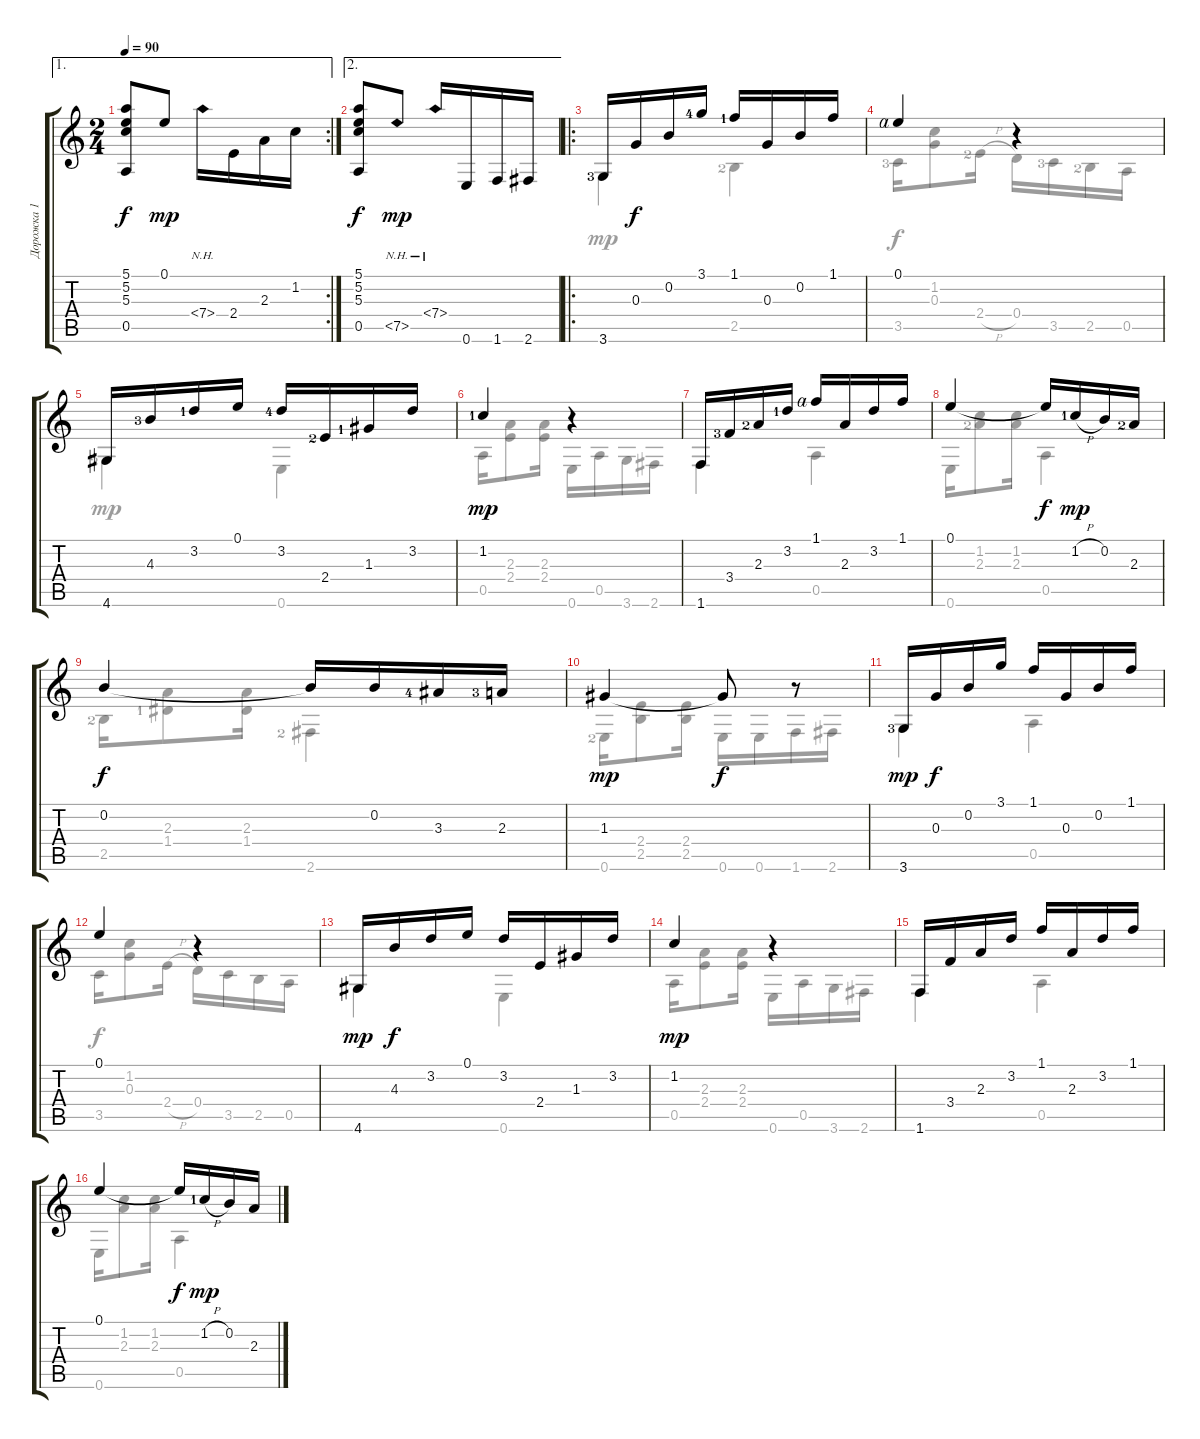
\track ("Дорожка 1" "Дорожка 1") {instrument acousticguitarsteel}
\staff {score tabs}
\tuning (E4 B3 G3 D3 A2 E2) {hide}
\voice
\ae 1
\rc 2
\ts (2 4)
\tempo 90
\clef g2
\ks c
(5.1 5.2 5.3 0.5).8{dy f} 0.1.8{dy mp} 7.4{nh}.16 2.4.16 2.3.16 1.2.16 |
\ae 2
(5.1 5.2 5.3 0.5).8{dy f} 7.5{nh}.8{dy mp} 7.4{nh}.16 0.6.16 1.6.16 2.6.16 |
\ro
3.6{lf 4}.16 0.3.16{dy f} 0.2.16 3.1{lf 5}.16 1.1{lf 2}.16 0.3.16 0.2.16 1.1.16 |
0.1{rf 4}.4 r.4 |
4.6.16 4.3{lf 4}.16 3.2{lf 2}.16 0.1.16 3.2{lf 5}.16 2.4{lf 3}.16 1.3{lf 2}.16 3.2.16 |
1.2{lf 2}.4{dy mp} r.4 |
1.6.16 3.4{lf 4}.16 2.3{lf 3}.16 3.2{lf 2}.16 1.1{rf 4}.16 2.3.16 3.2.16 1.1.16 |
0.1.4 0.1{t}.16{dy f} 1.2{h lf 2}.16{dy mp} 0.2.16 2.3{lf 3}.16 |
0.2.4{dy f} 0.2{t}.16 0.2.16 3.3{lf 5}.16 2.3{lf 4}.16 |
1.3.4{dy mp} 1.3{t}.8{dy f} r.8 |
3.6{lf 4}.16{dy mp} 0.3.16{dy f} 0.2.16 3.1.16 1.1.16 0.3.16 0.2.16 1.1.16 |
0.1.4 r.4 |
4.6.16{dy mp} 4.3.16{dy f} 3.2.16 0.1.16 3.2.16 2.4.16 1.3.16 3.2.16 |
1.2.4{dy mp} r.4 |
1.6.16 3.4.16 2.3.16 3.2.16 1.1.16 2.3.16 3.2.16 1.1.16 |
0.1.4 0.1{t}.16{dy f} 1.2{h lf 2}.16{dy mp} 0.2.16 2.3.16
\voice
\clef g2
\ottava regular
\simile none
\ks c
|
|
3.6.4 2.5{lf 3}.4 |
3.5{lf 4}.16{dy f} (1.2 0.3).8 2.4{h lf 3}.16 0.4.16 3.5{lf 4}.16 2.5{lf 3}.16 0.5.16 |
4.6{lf 3}.4{dy mp} 0.6.4 |
0.5.16 (2.3 2.4).8 (2.3 2.4).16 0.6.16 0.5.16 3.6.16 2.6.16 |
1.6.4 0.5.4 |
0.6.16 (1.2 2.3{lf 3}).8 (1.2 2.3).16 0.5.4 |
2.5{lf 3}.16{dy f} (2.3 1.4{lf 2}).8 (2.3 1.4).16 2.6{lf 3}.4 |
0.6{lf 3}.16{dy mp} (2.4 2.5).8 (2.4 2.5).16 0.6.16 0.6.16 1.6.16 2.6.16 |
3.6.4 0.5.4 |
3.5.16{dy f} (1.2 0.3).8 2.4{h}.16 0.4.16 3.5.16 2.5.16 0.5.16 |
4.6.4{dy mp} 0.6.4 |
0.5.16 (2.3 2.4).8 (2.3 2.4).16 0.6.16 0.5.16 3.6.16 2.6.16 |
1.6.4 0.5.4 |
0.6.16 (1.2 2.3).8 (1.2 2.3).16 0.5.4
